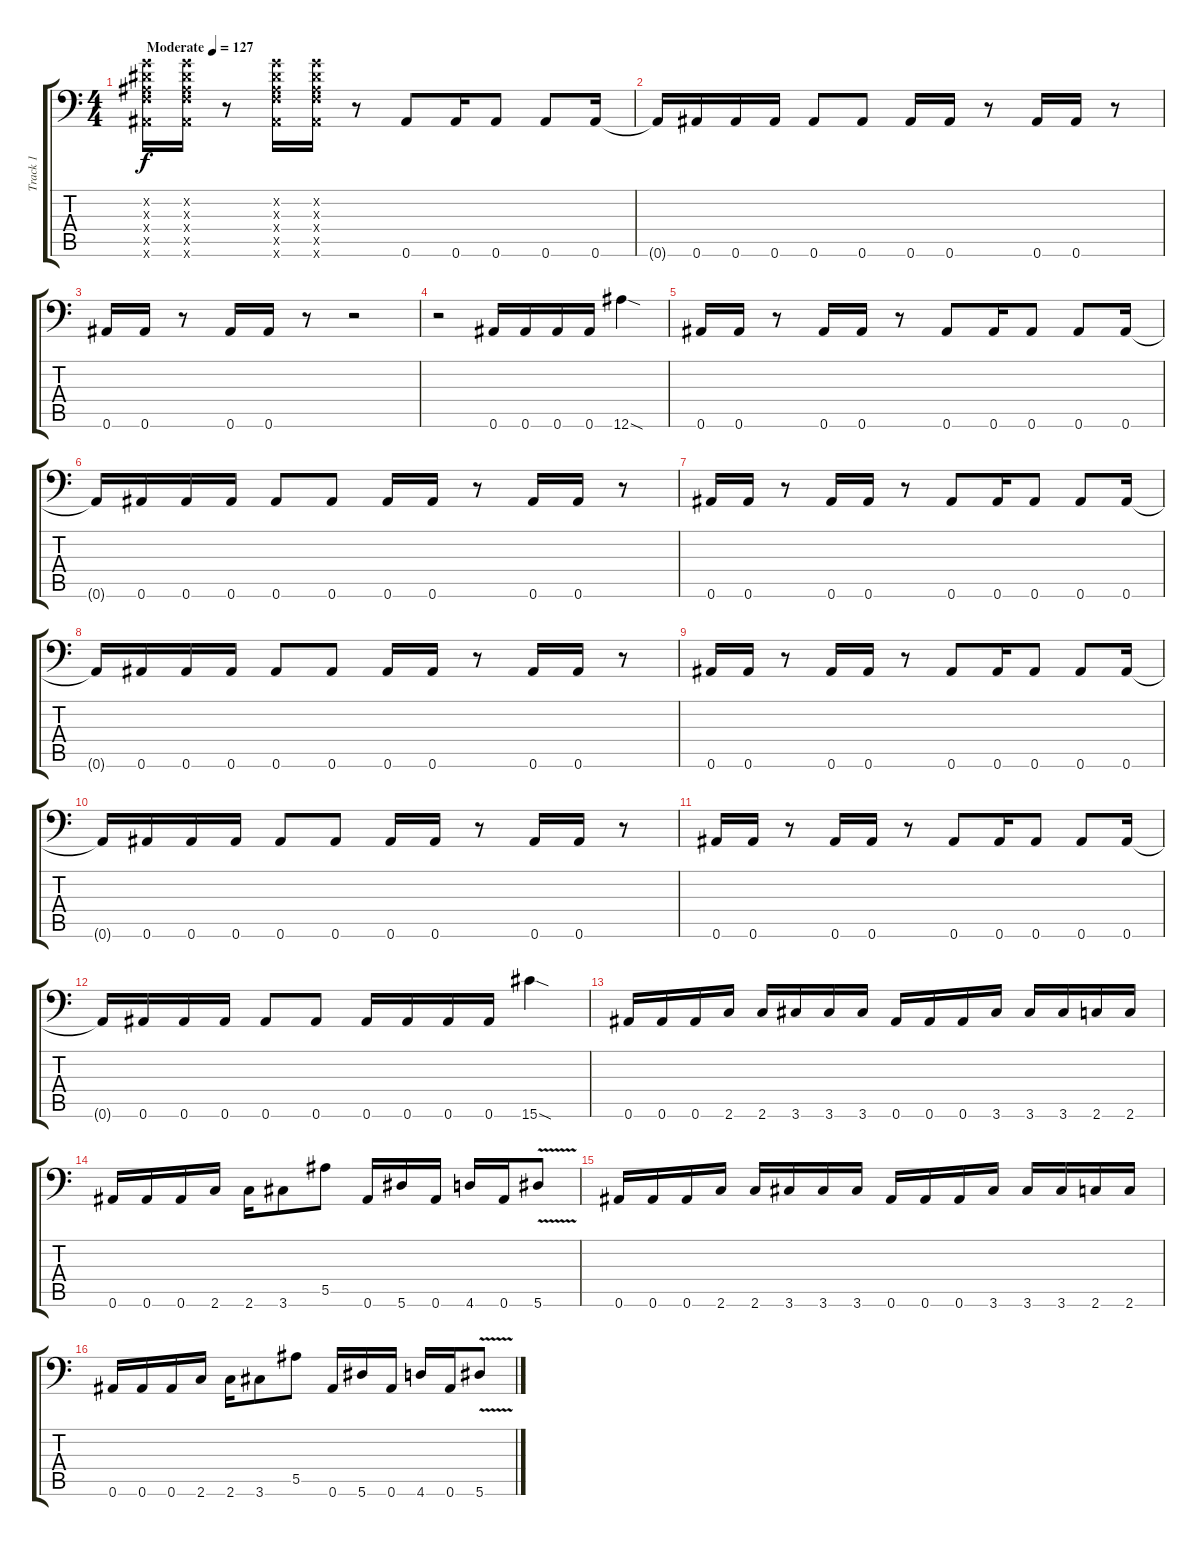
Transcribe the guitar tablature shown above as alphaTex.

\track ("Track 1" "Track 1") {instrument distortionguitar}
\staff {score tabs}
\tuning (C4 G3 Eb3 Bb2 F2 Bb1) {hide}
\ts (4 4)
\tempo (127 "Moderate")
\clef f4
\ks c
(0.2{x} 0.3{x} 0.4{x} 0.5{x} 0.6{x}).16{dy f instrument distortionguitar} (0.2{x} 0.3{x} 0.4{x} 0.5{x} 0.6{x}).16 r.8 (0.2{x} 0.3{x} 0.4{x} 0.5{x} 0.6{x}).16 (0.2{x} 0.3{x} 0.4{x} 0.5{x} 0.6{x}).16 r.8 0.6.8 0.6.16 0.6.8 0.6.8 0.6.16 |
0.6{t}.16 0.6.16 0.6.16 0.6.16 0.6.8 0.6.8 0.6.16 0.6.16 r.8 0.6.16 0.6.16 r.8 |
0.6.16 0.6.16 r.8 0.6.16 0.6.16 r.8 r.2 |
r.2 0.6.16 0.6.16 0.6.16 0.6.16 12.6{sod}.4 |
0.6.16 0.6.16 r.8 0.6.16 0.6.16 r.8 0.6.8 0.6.16 0.6.8 0.6.8 0.6.16 |
0.6{t}.16 0.6.16 0.6.16 0.6.16 0.6.8 0.6.8 0.6.16 0.6.16 r.8 0.6.16 0.6.16 r.8 |
0.6.16 0.6.16 r.8 0.6.16 0.6.16 r.8 0.6.8 0.6.16 0.6.8 0.6.8 0.6.16 |
0.6{t}.16 0.6.16 0.6.16 0.6.16 0.6.8 0.6.8 0.6.16 0.6.16 r.8 0.6.16 0.6.16 r.8 |
0.6.16 0.6.16 r.8 0.6.16 0.6.16 r.8 0.6.8 0.6.16 0.6.8 0.6.8 0.6.16 |
0.6{t}.16 0.6.16 0.6.16 0.6.16 0.6.8 0.6.8 0.6.16 0.6.16 r.8 0.6.16 0.6.16 r.8 |
0.6.16 0.6.16 r.8 0.6.16 0.6.16 r.8 0.6.8 0.6.16 0.6.8 0.6.8 0.6.16 |
0.6{t}.16 0.6.16 0.6.16 0.6.16 0.6.8 0.6.8 0.6.16 0.6.16 0.6.16 0.6.16 15.6{sod}.4 |
0.6.16 0.6.16 0.6.16 2.6.16 2.6.16 3.6.16 3.6.16 3.6.16 0.6.16 0.6.16 0.6.16 3.6.16 3.6.16 3.6.16 2.6.16 2.6.16 |
0.6.16 0.6.16 0.6.16 2.6.16 2.6.16 3.6.8 5.5.8 0.6.16 5.6.16 0.6.16 4.6.16 0.6.16 5.6{v}.8 |
0.6.16 0.6.16 0.6.16 2.6.16 2.6.16 3.6.16 3.6.16 3.6.16 0.6.16 0.6.16 0.6.16 3.6.16 3.6.16 3.6.16 2.6.16 2.6.16 |
0.6.16 0.6.16 0.6.16 2.6.16 2.6.16 3.6.8 5.5.8 0.6.16 5.6.16 0.6.16 4.6.16 0.6.16 5.6{v}.8
